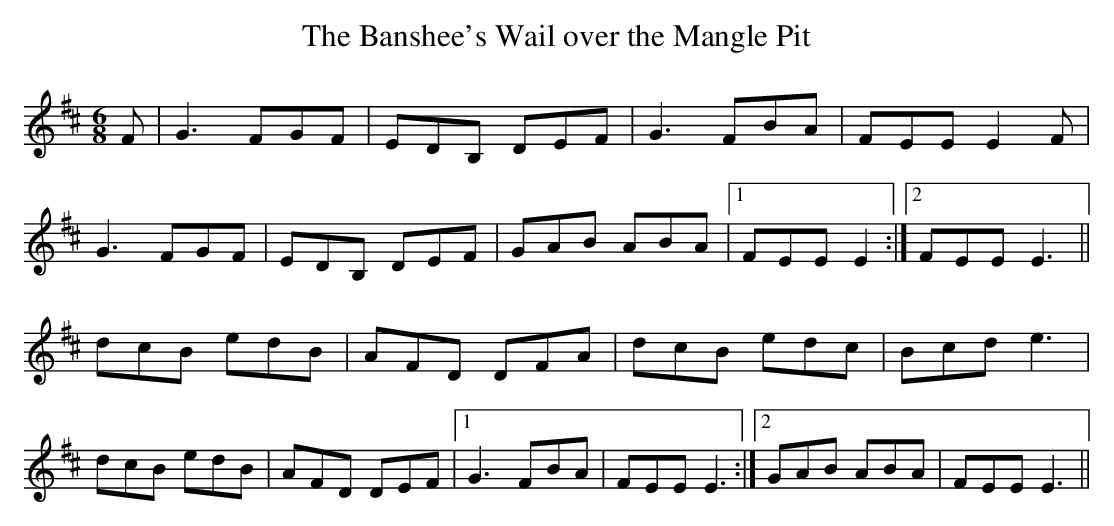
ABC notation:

X:1
T:Banshee's Wail over the Mangle Pit, The
M:6/8
L:1/8
K:D
F|G3 FGF|EDB, DEF|G3 FBA|FEE E2F|!
G3 FGF|EDB, DEF|GAB ABA|1 FEE E2:|2 FEE E3||!
dcB edB|AFD DFA|dcB edc|Bcd e3|!
dcB edB|AFD DEF|1 G3 FBA|FEE E3:|2 GAB ABA|FEE E3||!
